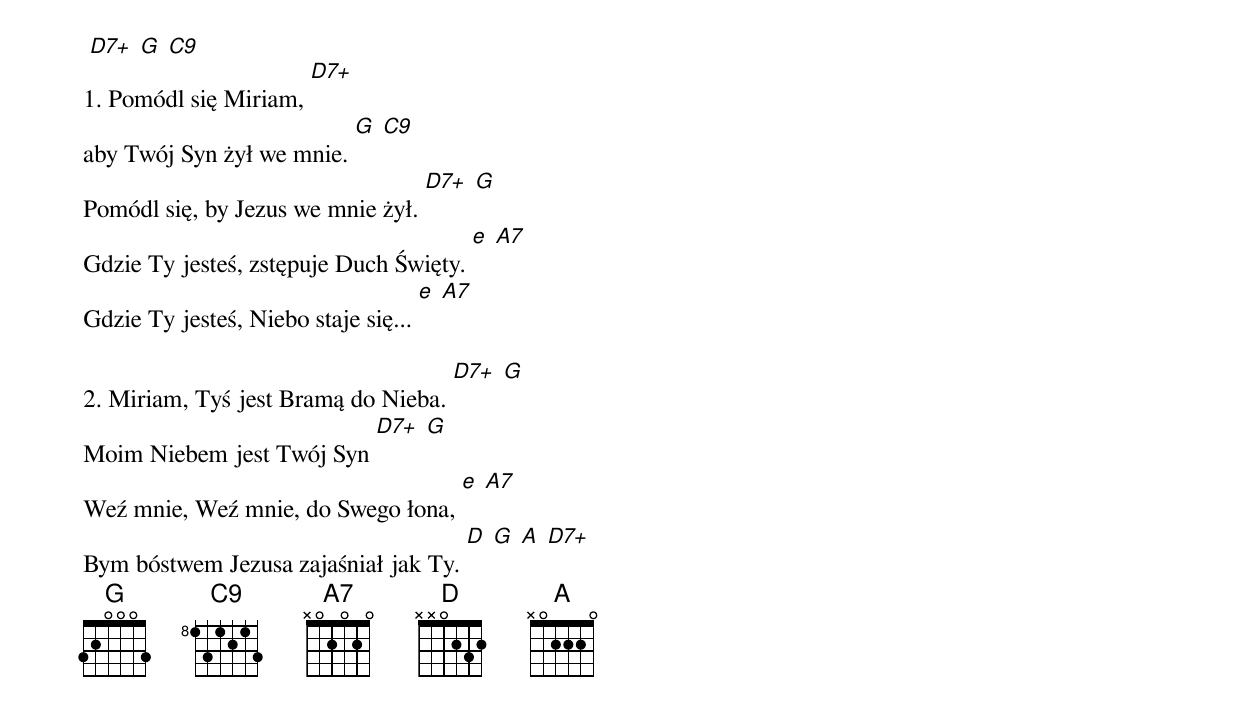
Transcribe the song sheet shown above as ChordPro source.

 [D7+] [G] [C9]
1. Pomódl się Miriam, [D7+]
aby Twój Syn żył we mnie. [G] [C9]
Pomódl się, by Jezus we mnie żył. [D7+] [G]
Gdzie Ty jesteś, zstępuje Duch Święty. [e] [A7]
Gdzie Ty jesteś, Niebo staje się... [e] [A7]

2. Miriam, Tyś jest Bramą do Nieba. [D7+] [G]
Moim Niebem jest Twój Syn [D7+] [G]
Weź mnie, Weź mnie, do Swego łona, [e] [A7]
Bym bóstwem Jezusa zajaśniał jak Ty. [D] [G] [A] [D7+]
